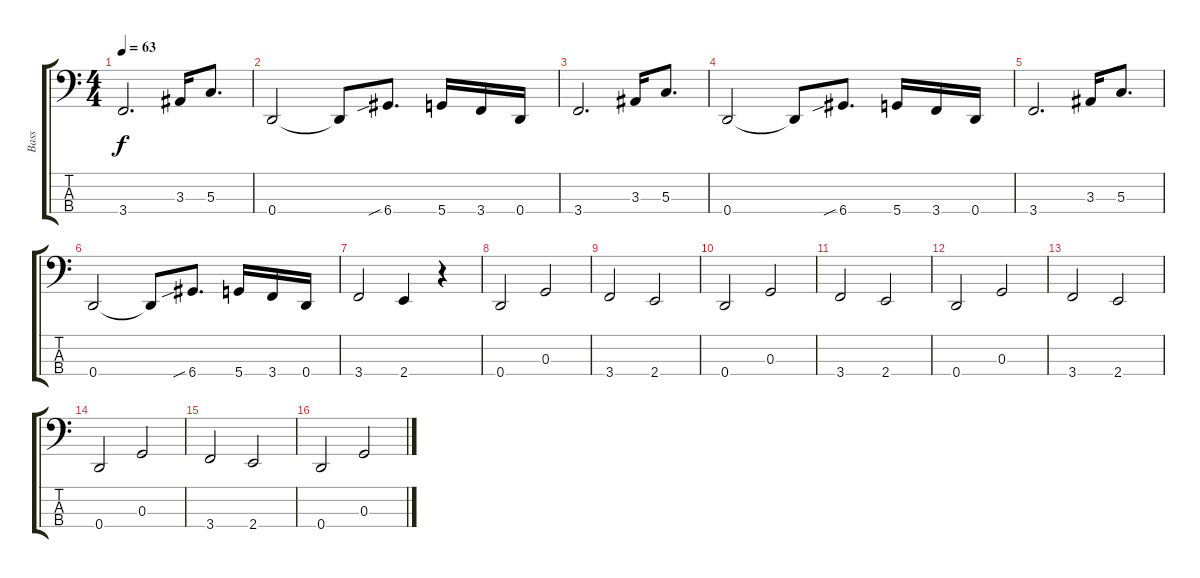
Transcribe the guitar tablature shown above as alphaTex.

\track ("Bass" "Bass") {instrument electricbasspick}
\staff {score tabs}
\tuning (F2 C2 G1 D1) {hide}
\ts (4 4)
\tempo 63
\clef f4
\ks c
3.4.2{d dy f} 3.3.16 5.3.8{d} |
0.4.2 0.4{t}.8 6.4{sib}.8{d} 5.4.16 3.4.16 0.4.16 |
3.4.2{d} 3.3.16 5.3.8{d} |
0.4.2 0.4{t}.8 6.4{sib}.8{d} 5.4.16 3.4.16 0.4.16 |
3.4.2{d} 3.3.16 5.3.8{d} |
0.4.2 0.4{t}.8 6.4{sib}.8{d} 5.4.16 3.4.16 0.4.16 |
3.4.2 2.4.4 r.4 |
0.4.2 0.3.2 |
3.4.2 2.4.2 |
0.4.2 0.3.2 |
3.4.2 2.4.2 |
0.4.2 0.3.2 |
3.4.2 2.4.2 |
0.4.2 0.3.2 |
3.4.2 2.4.2 |
0.4.2 0.3.2
